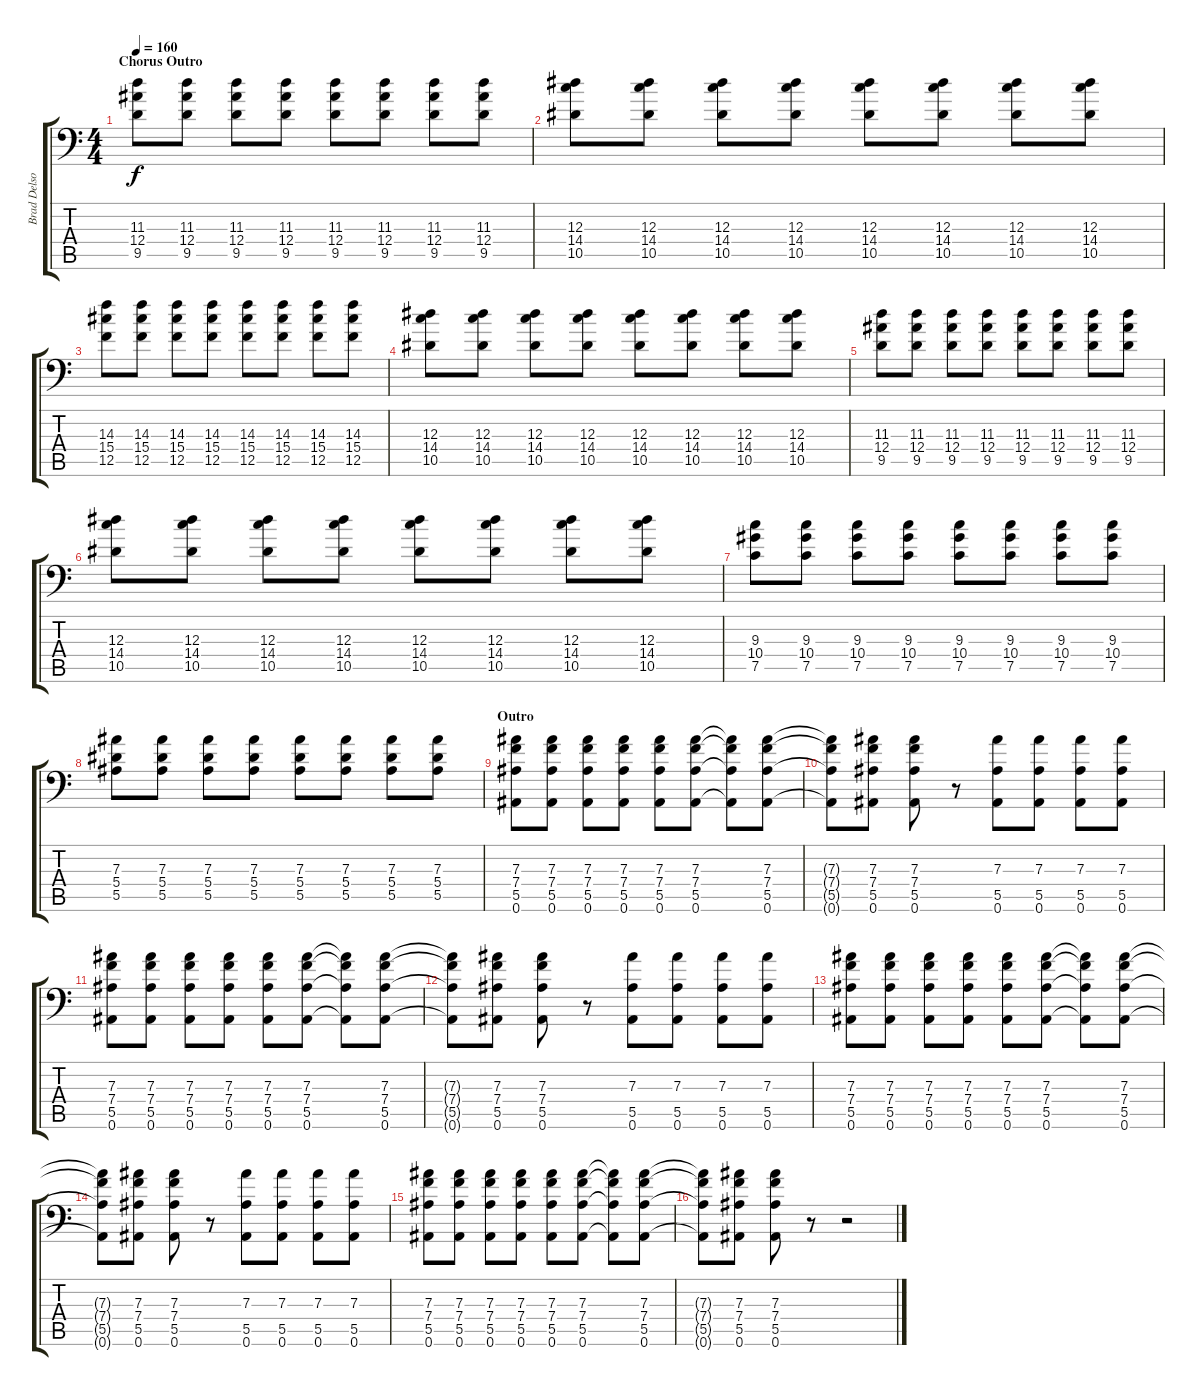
\track ("Brad Delson (Main Guitar)" "Brad Delso") {instrument distortionguitar}
\staff {score tabs}
\tuning (C4 G3 Eb3 Bb2 F2 Bb1) {hide}
\ts (4 4)
\section ("" "Chorus Outro")
\tempo 160
\clef f4
\ks c
(11.3 12.4 9.5).8{dy f} (11.3 12.4 9.5).8 (11.3 12.4 9.5).8 (11.3 12.4 9.5).8 (11.3 12.4 9.5).8 (11.3 12.4 9.5).8 (11.3 12.4 9.5).8 (11.3 12.4 9.5).8 |
(12.3 14.4 10.5).8 (12.3 14.4 10.5).8 (12.3 14.4 10.5).8 (12.3 14.4 10.5).8 (12.3 14.4 10.5).8 (12.3 14.4 10.5).8 (12.3 14.4 10.5).8 (12.3 14.4 10.5).8 |
(14.3 15.4 12.5).8 (14.3 15.4 12.5).8 (14.3 15.4 12.5).8 (14.3 15.4 12.5).8 (14.3 15.4 12.5).8 (14.3 15.4 12.5).8 (14.3 15.4 12.5).8 (14.3 15.4 12.5).8 |
(12.3 14.4 10.5).8 (12.3 14.4 10.5).8 (12.3 14.4 10.5).8 (12.3 14.4 10.5).8 (12.3 14.4 10.5).8 (12.3 14.4 10.5).8 (12.3 14.4 10.5).8 (12.3 14.4 10.5).8 |
(11.3 12.4 9.5).8 (11.3 12.4 9.5).8 (11.3 12.4 9.5).8 (11.3 12.4 9.5).8 (11.3 12.4 9.5).8 (11.3 12.4 9.5).8 (11.3 12.4 9.5).8 (11.3 12.4 9.5).8 |
(12.3 14.4 10.5).8 (12.3 14.4 10.5).8 (12.3 14.4 10.5).8 (12.3 14.4 10.5).8 (12.3 14.4 10.5).8 (12.3 14.4 10.5).8 (12.3 14.4 10.5).8 (12.3 14.4 10.5).8 |
(9.3 10.4 7.5).8 (9.3 10.4 7.5).8 (9.3 10.4 7.5).8 (9.3 10.4 7.5).8 (9.3 10.4 7.5).8 (9.3 10.4 7.5).8 (9.3 10.4 7.5).8 (9.3 10.4 7.5).8 |
(7.3 5.4 5.5).8 (7.3 5.4 5.5).8 (7.3 5.4 5.5).8 (7.3 5.4 5.5).8 (7.3 5.4 5.5).8 (7.3 5.4 5.5).8 (7.3 5.4 5.5).8 (7.3 5.4 5.5).8 |
\section ("" "Outro")
(7.3 7.4 5.5 0.6).8 (7.3 7.4 5.5 0.6).8 (7.3 7.4 5.5 0.6).8 (7.3 7.4 5.5 0.6).8 (7.3 7.4 5.5 0.6).8 (7.3 7.4 5.5 0.6).8 (7.3{t} 7.4{t} 5.5{t} 0.6{t}).8 (7.3 7.4 5.5 0.6).8 |
(7.3{t} 7.4{t} 5.5{t} 0.6{t}).8 (7.3 7.4 5.5 0.6).8 (7.3 7.4 5.5 0.6).8 r.8 (7.3 5.5 0.6).8 (7.3 5.5 0.6).8 (7.3 5.5 0.6).8 (7.3 5.5 0.6).8 |
(7.3 7.4 5.5 0.6).8 (7.3 7.4 5.5 0.6).8 (7.3 7.4 5.5 0.6).8 (7.3 7.4 5.5 0.6).8 (7.3 7.4 5.5 0.6).8 (7.3 7.4 5.5 0.6).8 (7.3{t} 7.4{t} 5.5{t} 0.6{t}).8 (7.3 7.4 5.5 0.6).8 |
(7.3{t} 7.4{t} 5.5{t} 0.6{t}).8 (7.3 7.4 5.5 0.6).8 (7.3 7.4 5.5 0.6).8 r.8 (7.3 5.5 0.6).8 (7.3 5.5 0.6).8 (7.3 5.5 0.6).8 (7.3 5.5 0.6).8 |
(7.3 7.4 5.5 0.6).8 (7.3 7.4 5.5 0.6).8 (7.3 7.4 5.5 0.6).8 (7.3 7.4 5.5 0.6).8 (7.3 7.4 5.5 0.6).8 (7.3 7.4 5.5 0.6).8 (7.3{t} 7.4{t} 5.5{t} 0.6{t}).8 (7.3 7.4 5.5 0.6).8 |
(7.3{t} 7.4{t} 5.5{t} 0.6{t}).8 (7.3 7.4 5.5 0.6).8 (7.3 7.4 5.5 0.6).8 r.8 (7.3 5.5 0.6).8 (7.3 5.5 0.6).8 (7.3 5.5 0.6).8 (7.3 5.5 0.6).8 |
(7.3 7.4 5.5 0.6).8 (7.3 7.4 5.5 0.6).8 (7.3 7.4 5.5 0.6).8 (7.3 7.4 5.5 0.6).8 (7.3 7.4 5.5 0.6).8 (7.3 7.4 5.5 0.6).8 (7.3{t} 7.4{t} 5.5{t} 0.6{t}).8 (7.3 7.4 5.5 0.6).8 |
(7.3{t} 7.4{t} 5.5{t} 0.6{t}).8 (7.3 7.4 5.5 0.6).8 (7.3 7.4 5.5 0.6).8 r.8 r.2
